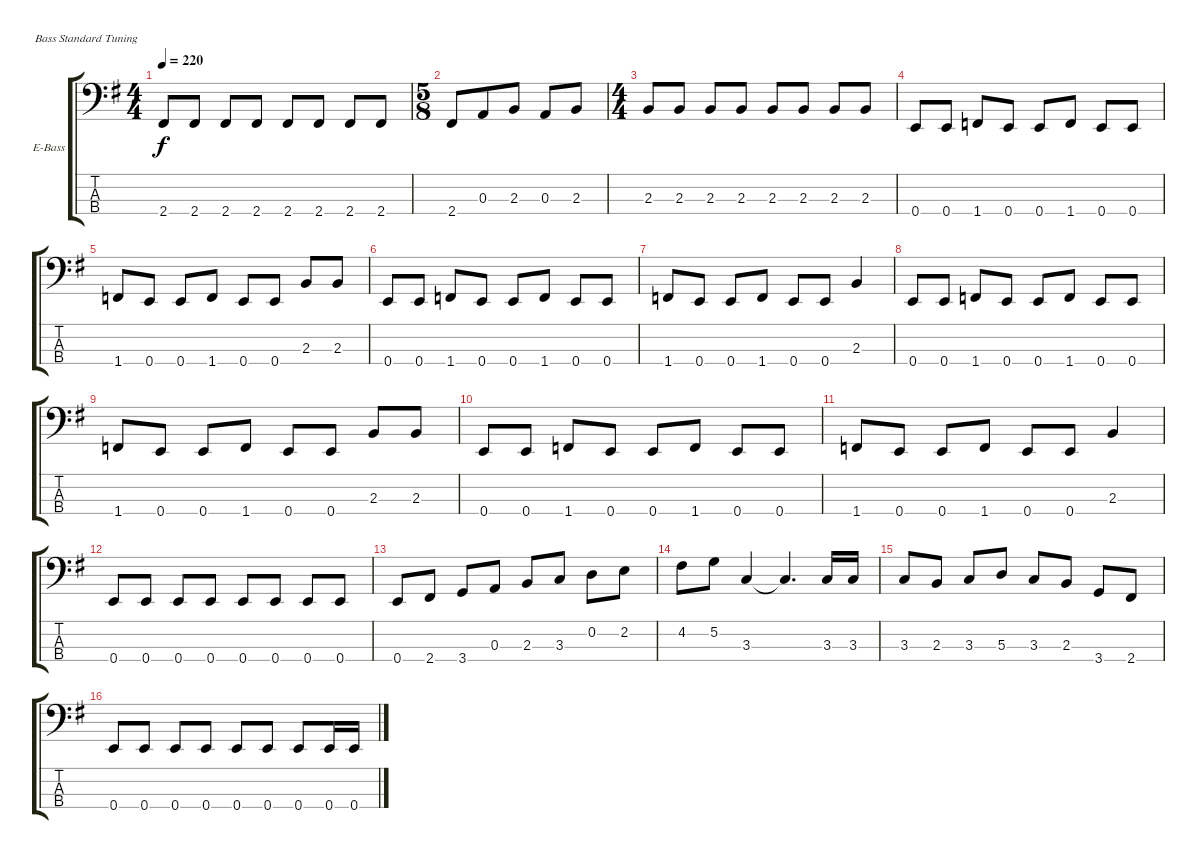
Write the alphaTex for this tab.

\defaultSystemsLayout 4
\bracketExtendMode groupsimilarinstruments
\firstSystemTrackNameOrientation horizontal
\otherSystemsTrackNameOrientation horizontal
\chordDiagramsInScore
\track ("Cliff B." "E-Bass") {instrument electricbassfinger}
\staff {score tabs}
\tuning (G2 D2 A1 E1)
\ts (4 4)
\tempo 220
\clef f4
\ks g
2.4.8{dy f} 2.4.8 2.4.8 2.4.8 2.4.8 2.4.8 2.4.8 2.4.8 |
\ts (5 8)
2.4.8 0.3.8 2.3.8 0.3.8 2.3.8 |
\ts (4 4)
2.3.8 2.3.8 2.3.8 2.3.8 2.3.8 2.3.8 2.3.8 2.3.8 |
0.4.8 0.4.8 1.4.8 0.4.8 0.4.8 1.4.8 0.4.8 0.4.8 |
1.4.8 0.4.8 0.4.8 1.4.8 0.4.8 0.4.8 2.3.8 2.3.8 |
0.4.8 0.4.8 1.4.8 0.4.8 0.4.8 1.4.8 0.4.8 0.4.8 |
1.4.8 0.4.8 0.4.8 1.4.8 0.4.8 0.4.8 2.3.4 |
0.4.8 0.4.8 1.4.8 0.4.8 0.4.8 1.4.8 0.4.8 0.4.8 |
1.4.8 0.4.8 0.4.8 1.4.8 0.4.8 0.4.8 2.3.8 2.3.8 |
0.4.8 0.4.8 1.4.8 0.4.8 0.4.8 1.4.8 0.4.8 0.4.8 |
1.4.8 0.4.8 0.4.8 1.4.8 0.4.8 0.4.8 2.3.4 |
0.4.8 0.4.8 0.4.8 0.4.8 0.4.8 0.4.8 0.4.8 0.4.8 |
0.4.8 2.4.8 3.4.8 0.3.8 2.3.8 3.3.8 0.2.8 2.2.8 |
4.2.8 5.2.8 3.3.4 3.3{t}.4{d} 3.3.16 3.3.16 |
3.3.8 2.3.8 3.3.8 5.3.8 3.3.8 2.3.8 3.4.8 2.4.8 |
0.4.8 0.4.8 0.4.8 0.4.8 0.4.8 0.4.8 0.4.8 0.4.16 0.4.16
